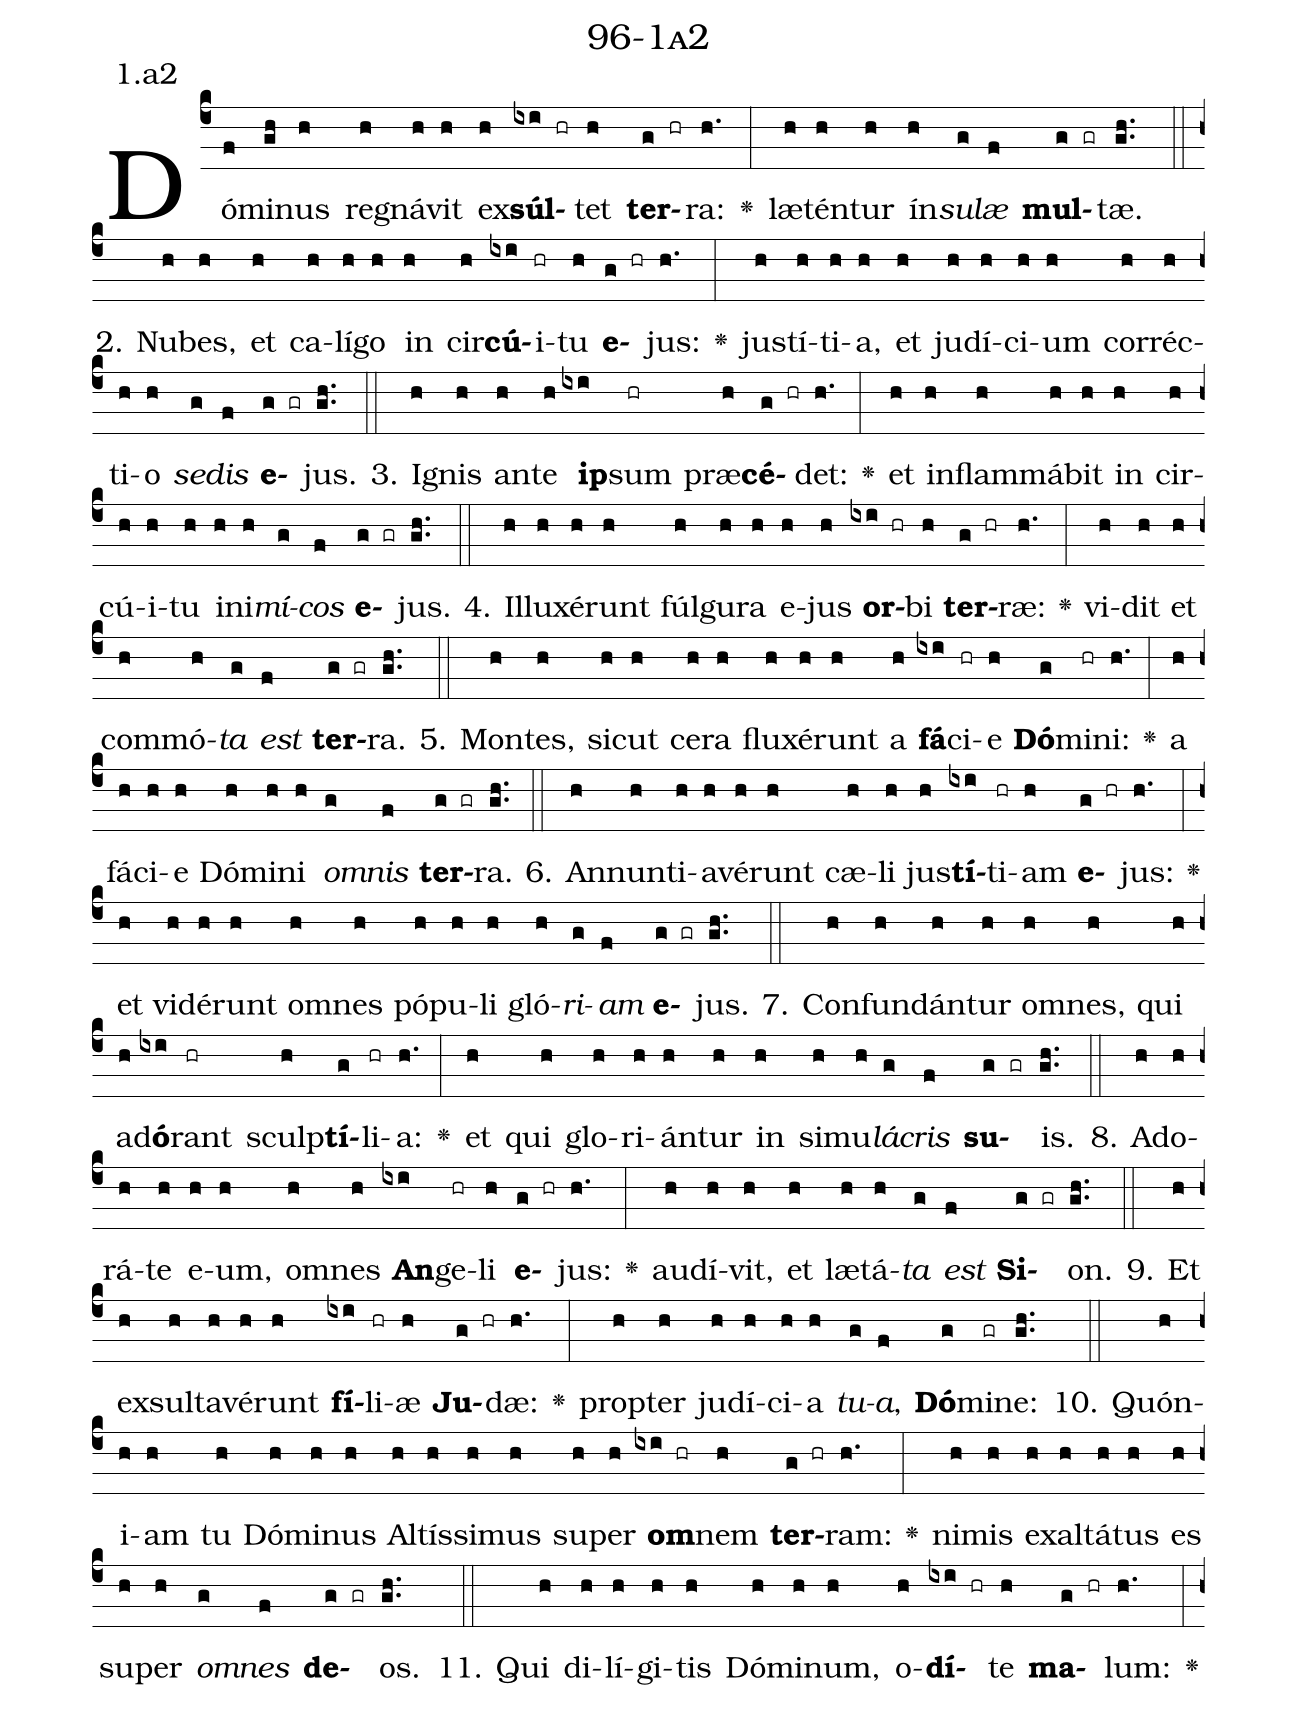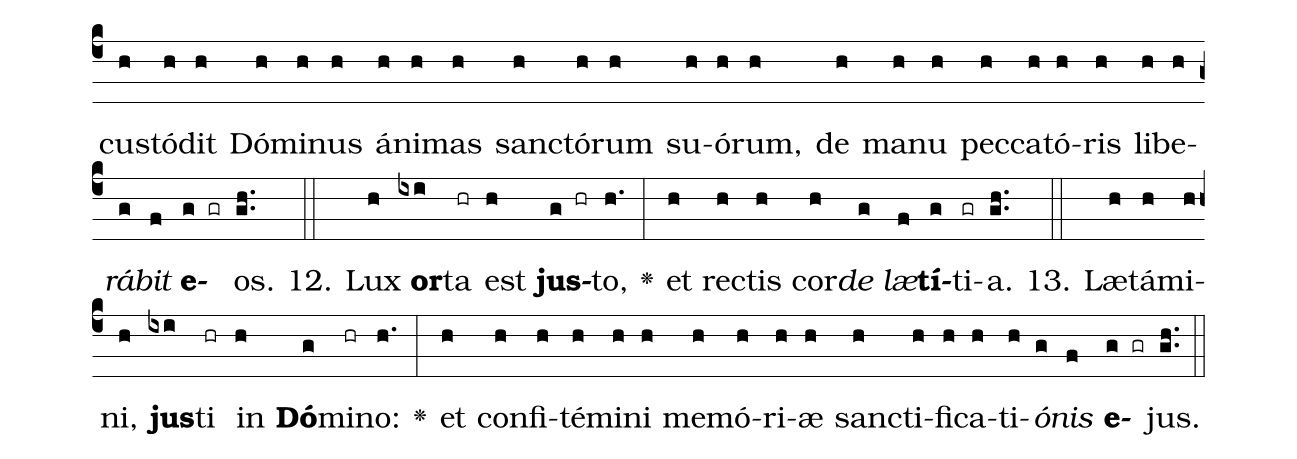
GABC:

name: 96-1a2;
annotation: 1.a2;
%%
(c4)Dó(f)mi(gh)nus(h) re(h)gná(h)vit(h) ex(h)<b>súl</b>(ixi hr)tet(h) <b>ter</b>(g hr)ra:(h.) <v>\greheightstar</v>(:) læ(h)tén(h)tur(h) ín(h)<i>su</i>(g)<i>læ</i>(f) <b>mul</b>(g gr)tæ.(gh..) (::)
2. Nu(h)bes,(h) et(h) ca(h)lí(h)go(h) in(h) cir(h)<b>cú</b>(ixi)i(hr)tu(h) <b>e</b>(g hr)jus:(h.) <v>\greheightstar</v>(:) jus(h)tí(h)ti(h)a,(h) et(h) ju(h)dí(h)ci(h)um(h) cor(h)réc(h)ti(h)o(h) <i>se</i>(g)<i>dis</i>(f) <b>e</b>(g gr)jus.(gh..) (::)
3. I(h)gnis(h) an(h)te(h) <b>ip</b>(ixi)sum(hr) præ(h)<b>cé</b>(g hr)det:(h.) <v>\greheightstar</v>(:) et(h) in(h)flam(h)má(h)bit(h) in(h) cir(h)cú(h)i(h)tu(h) in(h)i(h)<i>mí</i>(g)<i>cos</i>(f) <b>e</b>(g gr)jus.(gh..) (::)
4. Il(h)lu(h)xé(h)runt(h) fúl(h)gu(h)ra(h) e(h)jus(h) <b>or</b>(ixi hr)bi(h) <b>ter</b>(g hr)ræ:(h.) <v>\greheightstar</v>(:) vi(h)dit(h) et(h) com(h)mó(h)<i>ta</i>(g) <i>est</i>(f) <b>ter</b>(g gr)ra.(gh..) (::)
5. Mon(h)tes,(h) sic(h)ut(h) ce(h)ra(h) flu(h)xé(h)runt(h) a(h) <b>fá</b>(ixi)ci(hr)e(h) <b>Dó</b>(g)mi(hr)ni:(h.) <v>\greheightstar</v>(:) a(h) fá(h)ci(h)e(h) Dó(h)mi(h)ni(h) <i>om</i>(g)<i>nis</i>(f) <b>ter</b>(g gr)ra.(gh..) (::)
6. An(h)nun(h)ti(h)a(h)vé(h)runt(h) cæ(h)li(h) jus(h)<b>tí</b>(ixi)ti(hr)am(h) <b>e</b>(g hr)jus:(h.) <v>\greheightstar</v>(:) et(h) vi(h)dé(h)runt(h) om(h)nes(h) pó(h)pu(h)li(h) gló(h)<i>ri</i>(g)<i>am</i>(f) <b>e</b>(g gr)jus.(gh..) (::)
7. Con(h)fun(h)dán(h)tur(h) om(h)nes,(h) qui(h) ad(h)<b>ó</b>(ixi)rant(hr) sculp(h)<b>tí</b>(g)li(hr)a:(h.) <v>\greheightstar</v>(:) et(h) qui(h) glo(h)ri(h)án(h)tur(h) in(h) si(h)mu(h)<i>lá</i>(g)<i>cris</i>(f) <b>su</b>(g gr)is.(gh..) (::)
8. Ad(h)o(h)rá(h)te(h) e(h)um,(h) om(h)nes(h) <b>An</b>(ixi)ge(hr)li(h) <b>e</b>(g hr)jus:(h.) <v>\greheightstar</v>(:) au(h)dí(h)vit,(h) et(h) læ(h)tá(h)<i>ta</i>(g) <i>est</i>(f) <b>Si</b>(g gr)on.(gh..) (::)
9. Et(h) ex(h)sul(h)ta(h)vé(h)runt(h) <b>fí</b>(ixi)li(hr)æ(h) <b>Ju</b>(g hr)dæ:(h.) <v>\greheightstar</v>(:) prop(h)ter(h) ju(h)dí(h)ci(h)a(h) <i>tu</i>(g)<i>a</i>,(f) <b>Dó</b>(g)mi(gr)ne:(gh..) (::)
10. Quón(h)i(h)am(h) tu(h) Dó(h)mi(h)nus(h) Al(h)tís(h)si(h)mus(h) su(h)per(h) <b>om</b>(ixi hr)nem(h) <b>ter</b>(g hr)ram:(h.) <v>\greheightstar</v>(:) ni(h)mis(h) ex(h)al(h)tá(h)tus(h) es(h) su(h)per(h) <i>om</i>(g)<i>nes</i>(f) <b>de</b>(g gr)os.(gh..) (::)
11. Qui(h) di(h)lí(h)gi(h)tis(h) Dó(h)mi(h)num,(h) o(h)<b>dí</b>(ixi hr)te(h) <b>ma</b>(g hr)lum:(h.) <v>\greheightstar</v>(:) cus(h)tó(h)dit(h) Dó(h)mi(h)nus(h) á(h)ni(h)mas(h) sanc(h)tó(h)rum(h) su(h)ó(h)rum,(h) de(h) ma(h)nu(h) pec(h)ca(h)tó(h)ris(h) li(h)be(h)<i>rá</i>(g)<i>bit</i>(f) <b>e</b>(g gr)os.(gh..) (::)
12. Lux(h) <b>or</b>(ixi)ta(hr) est(h) <b>jus</b>(g hr)to,(h.) <v>\greheightstar</v>(:) et(h) rec(h)tis(h) cor(h)<i>de</i>(g) <i>læ</i>(f)<b>tí</b>(g)ti(gr)a.(gh..) (::)
13. Læ(h)tá(h)mi(h)ni,(h) <b>jus</b>(ixi)ti(hr) in(h) <b>Dó</b>(g)mi(hr)no:(h.) <v>\greheightstar</v>(:) et(h) con(h)fi(h)té(h)mi(h)ni(h) me(h)mó(h)ri(h)æ(h) sanc(h)ti(h)fi(h)ca(h)ti(h)<i>ó</i>(g)<i>nis</i>(f) <b>e</b>(g gr)jus.(gh..) (::)
